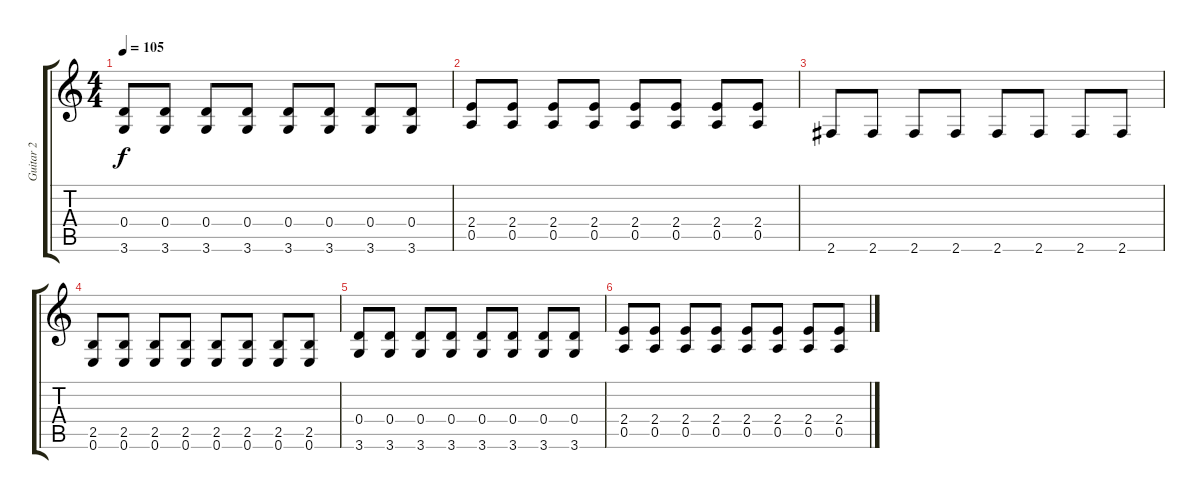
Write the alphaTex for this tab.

\track ("Guitar 2" "Guitar 2") {instrument distortionguitar}
\staff {score tabs}
\tuning (E4 B3 G3 D3 A2 E2) {hide}
\ts (4 4)
\tempo 105
\clef g2
\ks c
(0.4 3.6).8{dy f} (0.4 3.6).8 (0.4 3.6).8 (0.4 3.6).8 (0.4 3.6).8 (0.4 3.6).8 (0.4 3.6).8 (0.4 3.6).8 |
(2.4 0.5).8 (2.4 0.5).8 (2.4 0.5).8 (2.4 0.5).8 (2.4 0.5).8 (2.4 0.5).8 (2.4 0.5).8 (2.4 0.5).8 |
2.6.8 2.6.8 2.6.8 2.6.8 2.6.8 2.6.8 2.6.8 2.6.8 |
(2.5 0.6).8 (2.5 0.6).8 (2.5 0.6).8 (2.5 0.6).8 (2.5 0.6).8 (2.5 0.6).8 (2.5 0.6).8 (2.5 0.6).8 |
(0.4 3.6).8 (0.4 3.6).8 (0.4 3.6).8 (0.4 3.6).8 (0.4 3.6).8 (0.4 3.6).8 (0.4 3.6).8 (0.4 3.6).8 |
(2.4 0.5).8 (2.4 0.5).8 (2.4 0.5).8 (2.4 0.5).8 (2.4 0.5).8 (2.4 0.5).8 (2.4 0.5).8 (2.4 0.5).8
